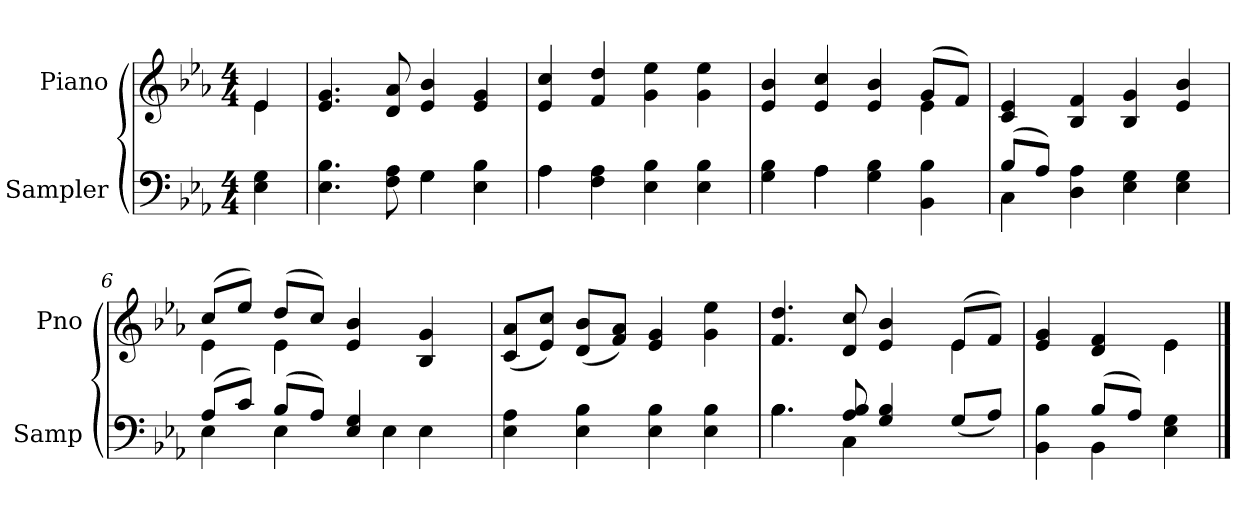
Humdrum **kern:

**kern	**kern
*part2	*part1
*staff2	*staff1
*I"Sampler	*I"Piano
*I'Samp	*I'Pno
*clefF4	*clefG2
*k[b-e-a-]	*k[b-e-a-]
*E-:	*E-:
*M4/4	*M4/4
=1	=1
*	*^
4E- 4G	4e-/	4e-
*	*v	*v
=2	=2
*^	*
4.E- 4.B-	2ryy	4.e- 4.g
8F 8A-	.	8d 8a-
4G\	4G	4e- 4b-
4E- 4B-	4ryy	4e- 4g
=3	=3	=3
4A-\	4A-	4e- 4cc
4F 4A-	2.ryy	4f 4dd
4E- 4B-	.	4g 4ee-
4E- 4B-	.	4g 4ee-
=4	=4	=4
*	*	*^
4G 4B-	4ryy	4e- 4b-	2.ryy
4A-\	4A-	4e- 4cc	.
4G 4B-	2ryy	4e- 4b-	.
4BB- 4B-	.	(8g/L	4e-
.	.	8f/J)	.
*	*	*v	*v
=5	=5	=5
(8B-/L	4C	4c 4e-
8A-/J)	.	.
4D 4A-	2.ryy	4B- 4f
4E- 4G	.	4B- 4g
4E- 4G	.	4e- 4b-
=6	=6	=6
*	*	*^
(8A-/L	4E-	(8cc/L	4e-
8c/J)	.	8ee-/J)	.
(8B-/L	4E-	(8dd/L	4e-
8A-/J)	.	8cc/J)	.
4E- 4G	8ryy	4e- 4b-	2ryy
.	4E-	.	.
4E-\	.	4B- 4g	.
.	8ryy	.	.
*v	*v	*	*
*	*v	*v
=7	=7
4E- 4A-	(8c/ 8a-/L
.	8e-/ 8cc/J)
4E- 4B-	(8d/ 8b-/L
.	8f/ 8a-/J)
4E- 4B-	4e- 4g
4E- 4B-	4g 4ee-
=8	=8
*^	*^
4.B-\	4.B-	4.f 4.dd	2.ryy
8A- 8B-	4C	8d 8cc	.
4G 4B-	.	4e- 4b-	.
.	4.ryy	.	.
(8G/L	.	(8e-/L	4e-
8A-/J)	.	8f/J)	.
=9	=9	=9	=9
4BB- 4B-	4ryy	4e- 4g	2ryy
(8B-/L	4BB-	4d 4f	.
8A-/J)	.	.	.
4E- 4G	4ryy	4e-\	4e-
*v	*v	*	*
*	*v	*v
==	==
*-	*-
